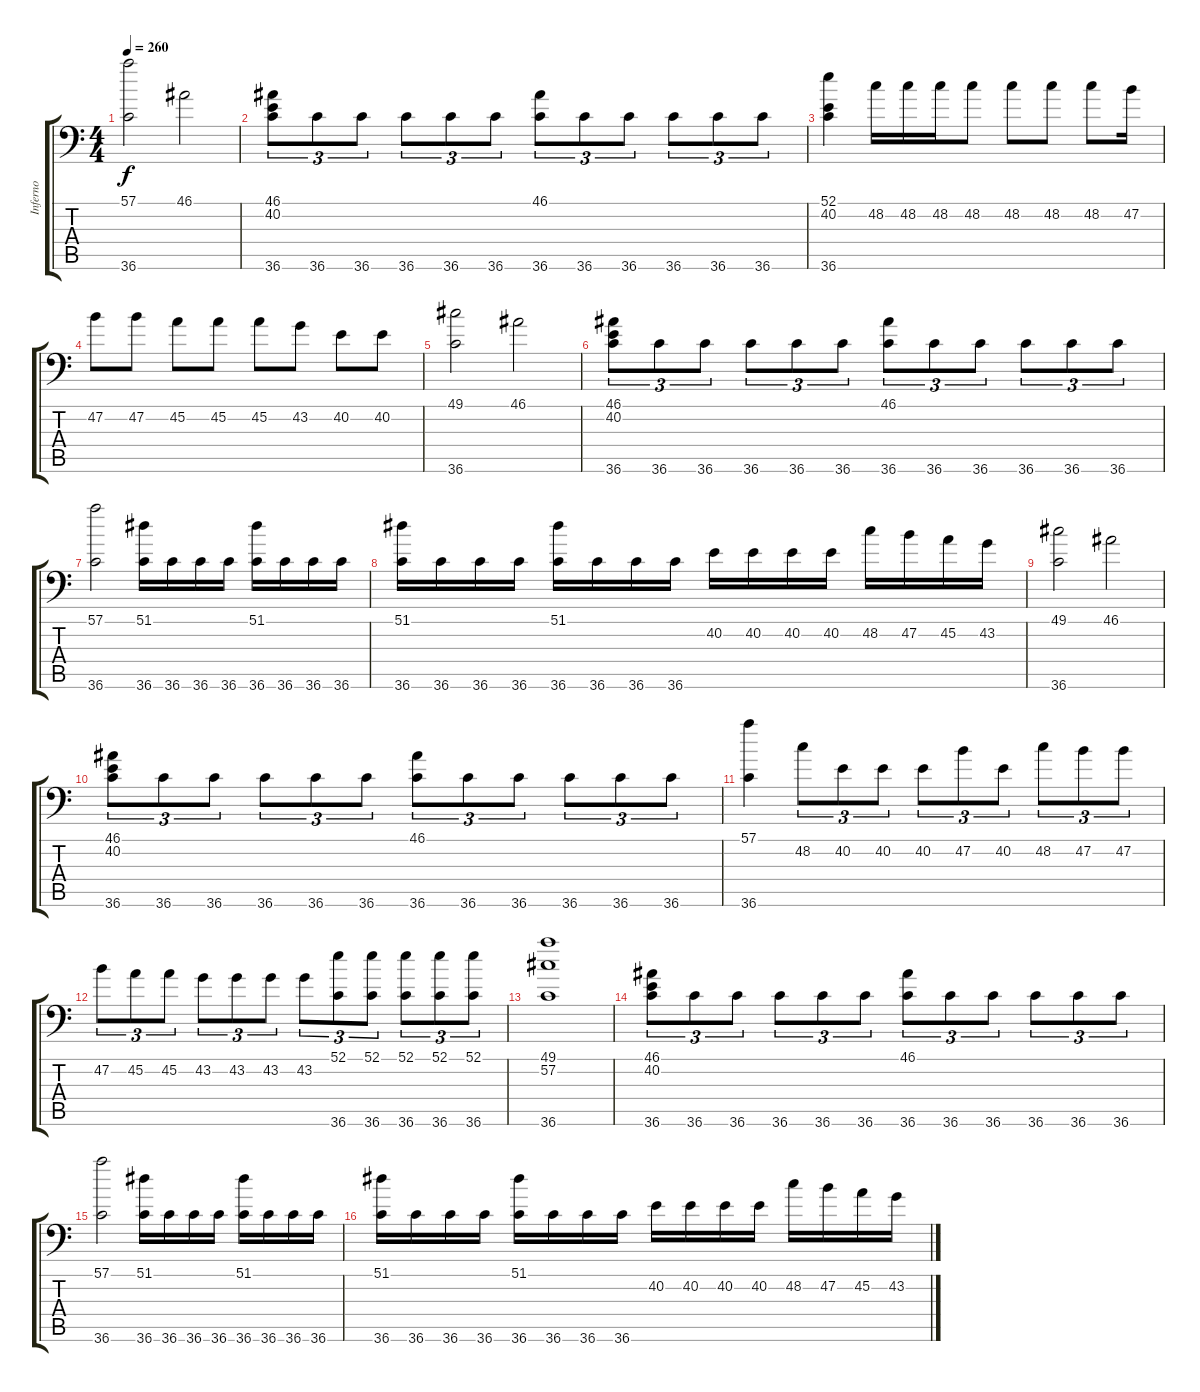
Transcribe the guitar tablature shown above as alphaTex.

\track ("Inferno" "Inferno") {instrument acousticgrandpiano}
\staff {score tabs}
\tuning (C-1 C-1 C-1 C-1 C-1 C-1) {hide}
\ts (4 4)
\tempo 260
\clef f4
\ks c
(57.1 36.6).2{dy f} 46.1.2 |
(46.1 40.2 36.6).8{tu (3 2)} 36.6.8{tu (3 2)} 36.6.8{tu (3 2)} 36.6.8{tu (3 2)} 36.6.8{tu (3 2)} 36.6.8{tu (3 2)} (46.1 36.6).8{tu (3 2)} 36.6.8{tu (3 2)} 36.6.8{tu (3 2)} 36.6.8{tu (3 2)} 36.6.8{tu (3 2)} 36.6.8{tu (3 2)} |
(52.1 40.2 36.6).4 48.2.16 48.2.16 48.2.16 48.2.8 48.2.8 48.2.8 48.2.8 47.2.16 |
47.2.8 47.2.8 45.2.8 45.2.8 45.2.8 43.2.8 40.2.8 40.2.8 |
(49.1 36.6).2 46.1.2 |
(46.1 40.2 36.6).8{tu (3 2)} 36.6.8{tu (3 2)} 36.6.8{tu (3 2)} 36.6.8{tu (3 2)} 36.6.8{tu (3 2)} 36.6.8{tu (3 2)} (46.1 36.6).8{tu (3 2)} 36.6.8{tu (3 2)} 36.6.8{tu (3 2)} 36.6.8{tu (3 2)} 36.6.8{tu (3 2)} 36.6.8{tu (3 2)} |
(57.1 36.6).2 (51.1 36.6).16 36.6.16 36.6.16 36.6.16 (51.1 36.6).16 36.6.16 36.6.16 36.6.16 |
(51.1 36.6).16 36.6.16 36.6.16 36.6.16 (51.1 36.6).16 36.6.16 36.6.16 36.6.16 40.2.16 40.2.16 40.2.16 40.2.16 48.2.16 47.2.16 45.2.16 43.2.16 |
(49.1 36.6).2 46.1.2 |
(46.1 40.2 36.6).8{tu (3 2)} 36.6.8{tu (3 2)} 36.6.8{tu (3 2)} 36.6.8{tu (3 2)} 36.6.8{tu (3 2)} 36.6.8{tu (3 2)} (46.1 36.6).8{tu (3 2)} 36.6.8{tu (3 2)} 36.6.8{tu (3 2)} 36.6.8{tu (3 2)} 36.6.8{tu (3 2)} 36.6.8{tu (3 2)} |
(57.1 36.6).4 48.2.8{tu (3 2)} 40.2.8{tu (3 2)} 40.2.8{tu (3 2)} 40.2.8{tu (3 2)} 47.2.8{tu (3 2)} 40.2.8{tu (3 2)} 48.2.8{tu (3 2)} 47.2.8{tu (3 2)} 47.2.8{tu (3 2)} |
47.2.8{tu (3 2)} 45.2.8{tu (3 2)} 45.2.8{tu (3 2)} 43.2.8{tu (3 2)} 43.2.8{tu (3 2)} 43.2.8{tu (3 2)} 43.2.8{tu (3 2)} (52.1 36.6).8{tu (3 2)} (52.1 36.6).8{tu (3 2)} (52.1 36.6).8{tu (3 2)} (52.1 36.6).8{tu (3 2)} (52.1 36.6).8{tu (3 2)} |
(49.1 57.2 36.6).1 |
(46.1 40.2 36.6).8{tu (3 2)} 36.6.8{tu (3 2)} 36.6.8{tu (3 2)} 36.6.8{tu (3 2)} 36.6.8{tu (3 2)} 36.6.8{tu (3 2)} (46.1 36.6).8{tu (3 2)} 36.6.8{tu (3 2)} 36.6.8{tu (3 2)} 36.6.8{tu (3 2)} 36.6.8{tu (3 2)} 36.6.8{tu (3 2)} |
(57.1 36.6).2 (51.1 36.6).16 36.6.16 36.6.16 36.6.16 (51.1 36.6).16 36.6.16 36.6.16 36.6.16 |
(51.1 36.6).16 36.6.16 36.6.16 36.6.16 (51.1 36.6).16 36.6.16 36.6.16 36.6.16 40.2.16 40.2.16 40.2.16 40.2.16 48.2.16 47.2.16 45.2.16 43.2.16
